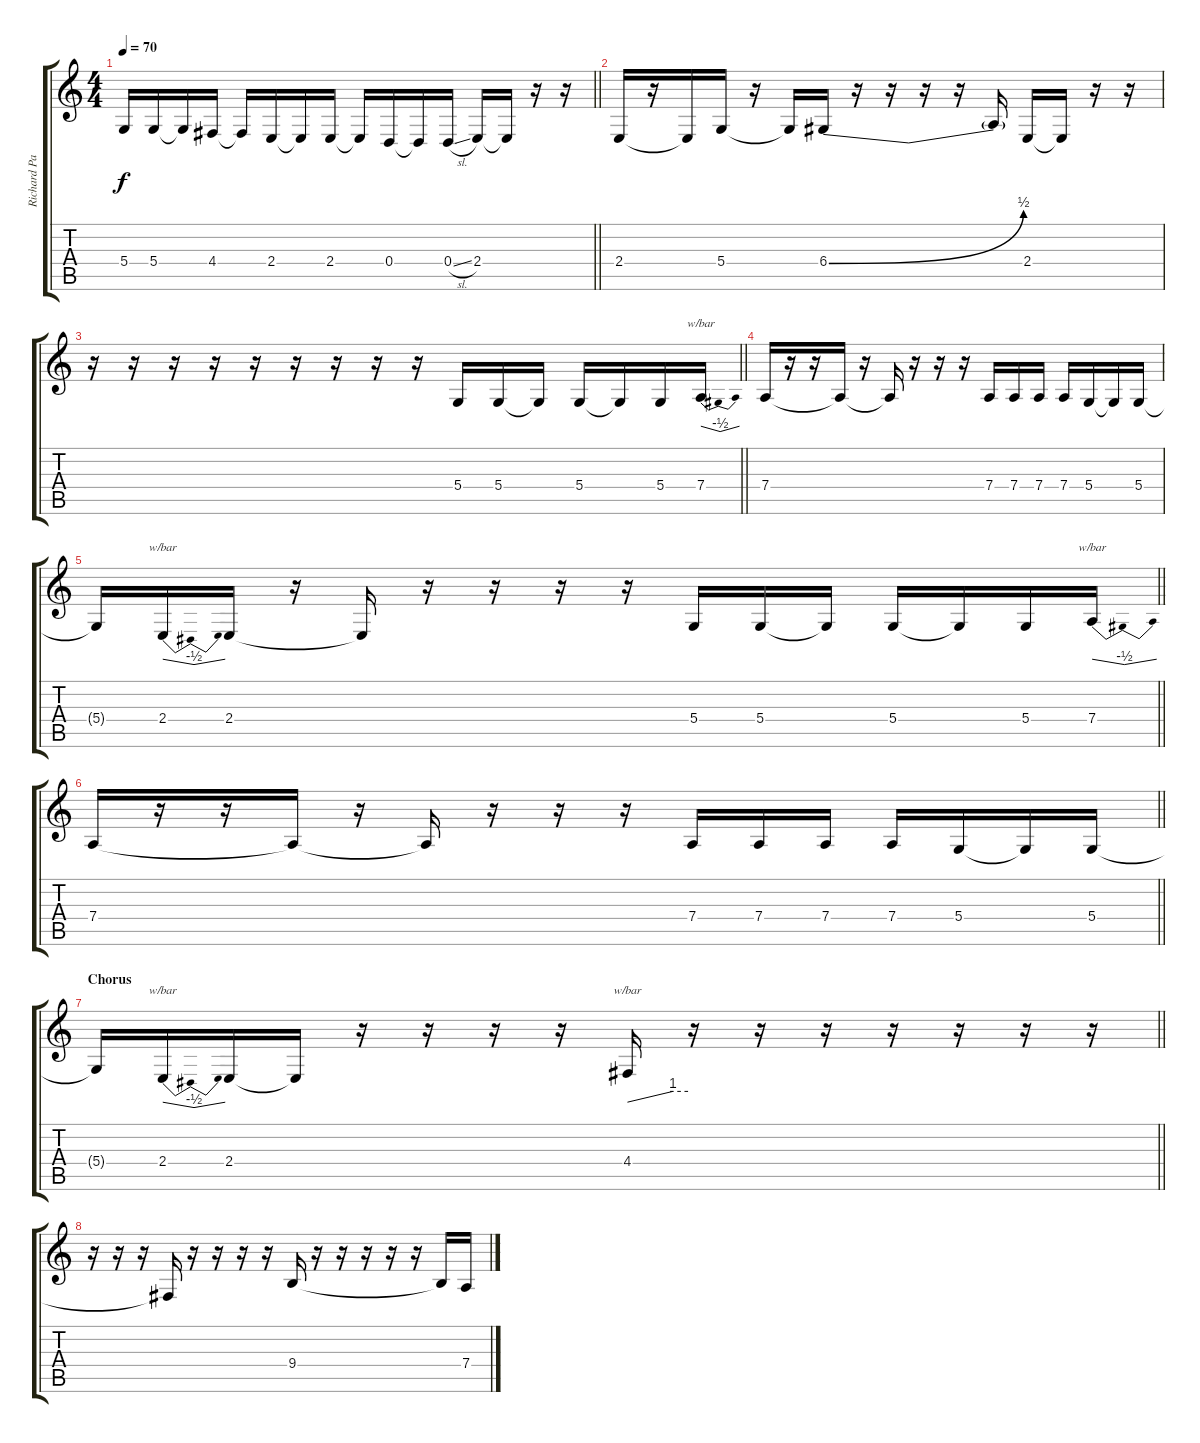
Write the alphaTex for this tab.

\track ("Richard Patrick (Vocals)" "Richard Pa") {instrument lead2sawtooth}
\staff {score tabs}
\tuning (E4 B3 G3 D3 A2 E2) {hide}
\ts (4 4)
\tempo 70
\clef g2
\barLineRight lightlight
\ks c
5.4.16{dy f} 5.4.16 5.4{t}.16 4.4.16 4.4{t}.16 2.4.16 2.4{t}.16 2.4.16 2.4{t}.16 0.4.16 0.4{t}.16 0.4{sl}.16 2.4.16 2.4{t}.16 r.16 r.16 |
2.4.16 r.16 2.4{t}.16 5.4.16 r.16 5.4{t}.16 6.4{be (bend 0 0 60 2)}.16 r.16 r.16 r.16 r.16 6.4{t}.16 2.4.16 2.4{t}.16 r.16 r.16 |
\barLineRight lightlight
r.16 r.16 r.16 r.16 r.16 r.16 r.16 r.16 r.16 5.4.16 5.4.16 5.4{t}.16 5.4.16 5.4{t}.16 5.4.16 7.4.16{tbe (dip default 0 0 30 -2 60 0)} |
7.4.16 r.16 r.16 7.4{t}.16 r.16 7.4{t}.16 r.16 r.16 r.16 7.4.16 7.4.16 7.4.16 7.4.16 5.4.16 5.4{t}.16 5.4.16 |
\barLineRight lightlight
5.4{t}.16 2.4.16{tbe (dip default 0 0 30 -2 60 0)} 2.4.16 r.16 2.4{t}.16 r.16 r.16 r.16 r.16 5.4.16 5.4.16 5.4{t}.16 5.4.16 5.4{t}.16 5.4.16 7.4.16{tbe (dip default 0 0 30 -2 60 0)} |
\barLineRight lightlight
7.4.16 r.16 r.16 7.4{t}.16 r.16 7.4{t}.16 r.16 r.16 r.16 7.4.16 7.4.16 7.4.16 7.4.16 5.4.16 5.4{t}.16 5.4.16 |
\section ("" "Chorus")
\barLineRight lightlight
5.4{t}.16 2.4.16{tbe (dip default 0 0 30 -2 60 0)} 2.4.16 2.4{t}.16 r.16 r.16 r.16 r.16 4.4.16{tbe (custom default 0 0 45 4 60 4)} r.16 r.16 r.16 r.16 r.16 r.16 r.16 |
r.16 r.16 r.16 4.4{t}.16 r.16 r.16 r.16 r.16 9.4.16 r.16 r.16 r.16 r.16 r.16 9.4{t}.16 7.4.16
